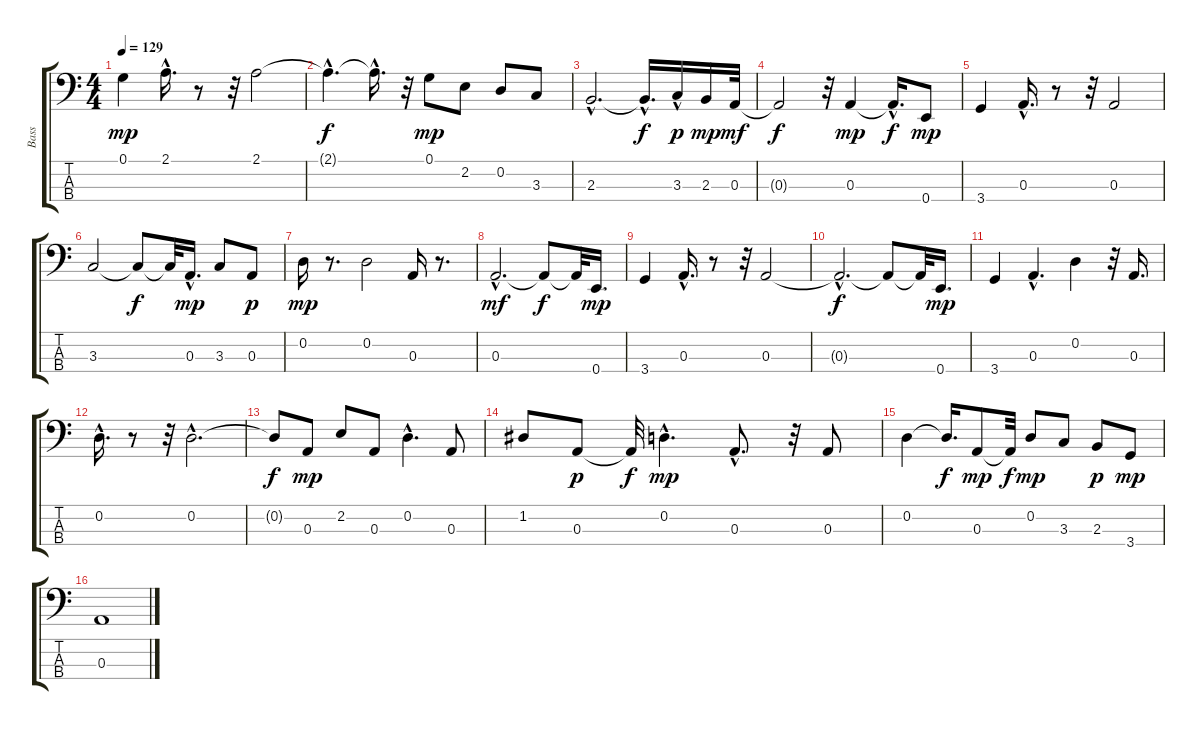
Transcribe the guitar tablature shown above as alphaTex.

\track ("Bass" "Bass") {instrument fretlessbass}
\staff {score tabs}
\tuning (G2 D2 A1 E1) {hide}
\ts (4 4)
\tempo 129
\clef f4
\ks c
0.1.4{dy mp} 2.1{hac}.16{d} r.8 r.32 2.1.2 |
2.1{hac t}.4{d dy f} 2.1{hac t}.16{d} r.32 0.1.8{dy mp} 2.2.8 0.2.8 3.3.8 |
2.3{hac}.2{d} 2.3{hac t}.16{d dy f} 3.3{hac}.16{dy p} 2.3.16{dy mp} 0.3.32{dy mf} |
0.3{t}.2{dy f} r.32 0.3.4{dy mp} 0.3{hac t}.16{d dy f} 0.4.8{dy mp} |
3.4.4 0.3{hac}.16{d} r.8 r.32 0.3.2 |
3.3.2 3.3{t}.8{dy f} 3.3{t}.32 0.3{hac}.16{d dy mp} 3.3.8 0.3.8{dy p} |
0.2.16{dy mp} r.8{d} 0.2.2 0.3.16 r.8{d} |
0.3{hac}.2{d dy mf} 0.3{t}.8{dy f} 0.3{t}.32 0.4.16{d dy mp} |
3.4.4 0.3{hac}.16{d} r.8 r.32 0.3.2 |
0.3{hac t}.2{d dy f} 0.3{t}.8 0.3{t}.32 0.4.16{d dy mp} |
3.4.4 0.3{hac}.4{d} 0.2.4 r.32 0.3.16{d} |
0.2{hac}.16{d} r.8 r.32 0.2{hac}.2{d} |
0.2{t}.8{dy f} 0.3.8{dy mp} 2.2.8 0.3.8 0.2{hac}.4{d} 0.3.8 |
1.2.8 0.3.8{dy p} 0.3{t}.32{dy f} 0.2{hac}.4{d dy mp} 0.3{hac}.8{d} r.32 0.3.8 |
0.2.4 0.2{t}.16{d dy f} 0.3.8{dy mp} 0.3{t}.32{dy f} 0.2.8{dy mp} 3.3.8 2.3.8{dy p} 3.4.8{dy mp} |
0.3.1
